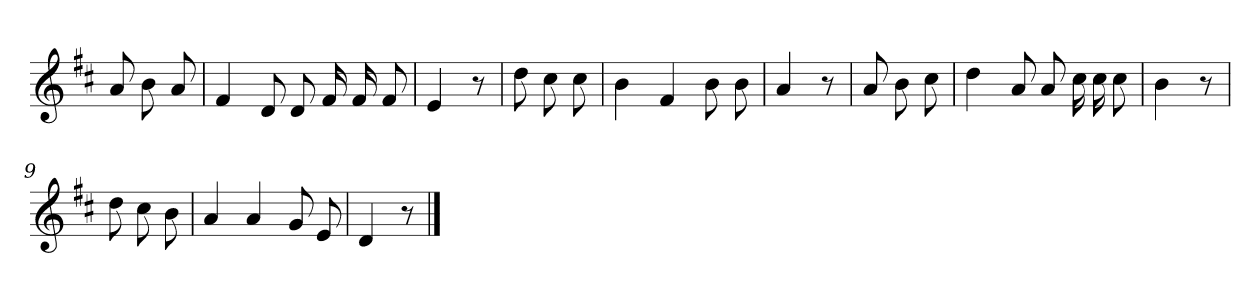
**kern
*part1
*staff1
*clefG2
*k[f#c#]
*D:
=
8a
8b
8a
=1
4f#
8d
8d
16f#
16f#
8f#
=2
4e
8r
=3
8dd
8cc#
8cc#
=4
4b
4f#
8b
8b
=5
4a
8r
=6
8a
8b
8cc#
=7
4dd
8a
8a
16cc#
16cc#
8cc#
=8
4b
8r
=9
8dd
8cc#
8b
=10
4a
4a
8g
8e
=11
4d
8r
==
*-
